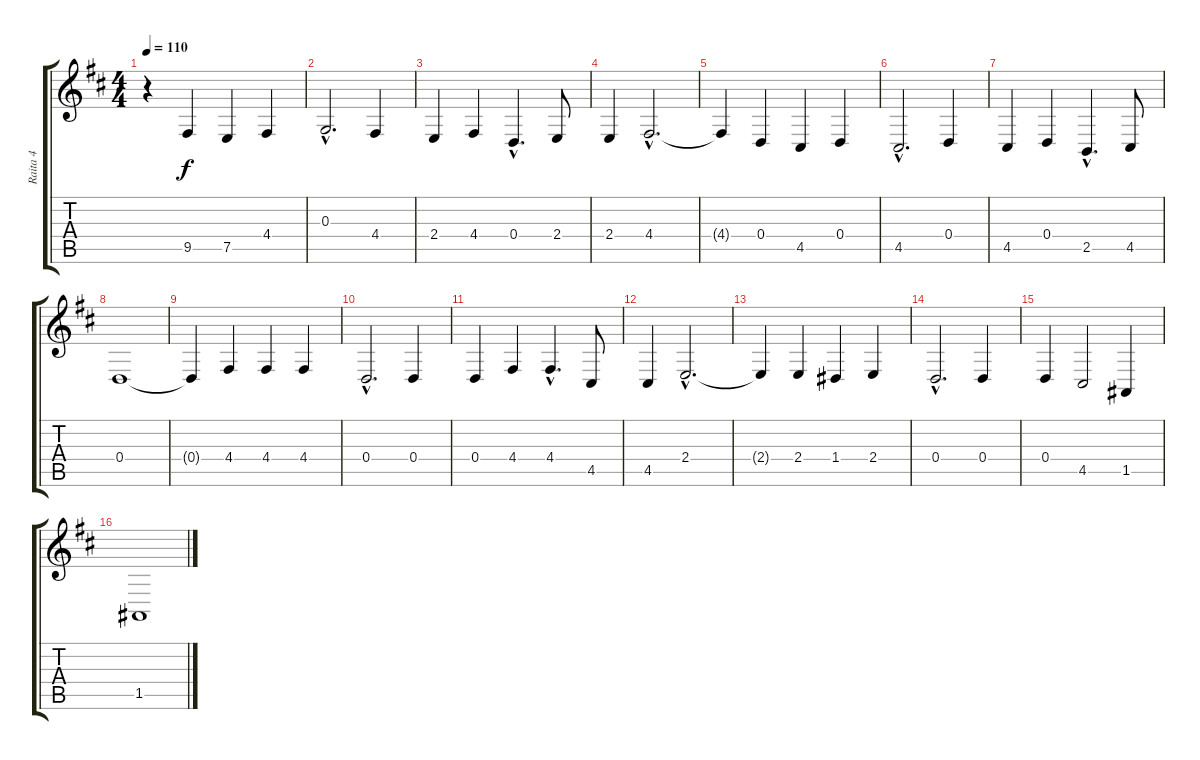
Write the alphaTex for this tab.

\track ("Raita 4" "Raita 4") {instrument oboe}
\staff {score tabs}
\tuning (E4 B3 G3 D3 A2 E2) {hide}
\ts (4 4)
\tempo 110
\clef g2
\ks d
r.4{dy f instrument oboe} 9.5.4 7.5.4 4.4.4 |
0.3{hac}.2{d} 4.4.4 |
2.4.4 4.4.4 0.4{hac}.4{d} 2.4.8 |
2.4.4 4.4{hac}.2{d} |
4.4{t}.4 0.4.4 4.5.4 0.4.4 |
4.5{hac}.2{d} 0.4.4 |
4.5.4 0.4.4 2.5{hac}.4{d} 4.5.8 |
0.4.1 |
0.4{t}.4 4.4.4 4.4.4 4.4.4 |
0.4{hac}.2{d} 0.4.4 |
0.4.4 4.4.4 4.4{hac}.4{d} 4.5.8 |
4.5.4 2.4{hac}.2{d} |
2.4{t}.4 2.4.4 1.4.4 2.4.4 |
0.4{hac}.2{d} 0.4.4 |
0.4.4 4.5.2 1.5.4 |
1.5.1
